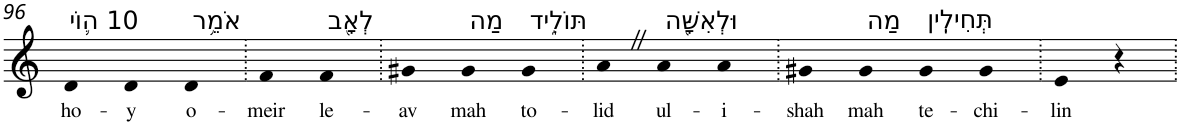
**kern	**text
*part1	*part1
*staff1	*staff1
*I"Piano	*
*I'Pno	*
!!LO:PB:g=z
*clefG2	*
*k[]	*
=96	=96
!LO:TX:a:t=10 ה֛וֹי	!
!	!LO:LY:b
4d	ho-
!	!LO:LY:b
4d	-y
!LO:TX:a:t=אֹמֵ֥ר	!
!	!LO:LY:b
4d	o-
=97.	=97.
!	!LO:LY:b
4f	-meir
!LO:TX:a:t=לְאָ֖ב	!
!	!LO:LY:b
4f	le-
=98.	=98.
!	!LO:LY:b
4g#X	-av
!LO:TX:a:t=מַה	!
!	!LO:LY:b
4g#	mah
!LO:TX:a:t=תּוֹלִ֑יד	!
!	!LO:LY:b
4g#	to-
=99.	=99.
!	!LO:LY:b
4aZ	-lid
!LO:TX:a:t=וּלְאִשָּׁ֖ה	!
!	!LO:LY:b
4a	ul-
!	!LO:LY:b
4a	-i-
=100.	=100.
!	!LO:LY:b
4g#X	-shah
!LO:TX:a:t=מַה	!
!	!LO:LY:b
4g#	mah
!LO:TX:a:t=תְּחִילִֽין	!
!	!LO:LY:b
4g#	te-
!	!LO:LY:b
4g#	-chi-
=101.	=101.
!	!LO:LY:b
4e	-lin
4r	.
=.	=.
*-	*-
